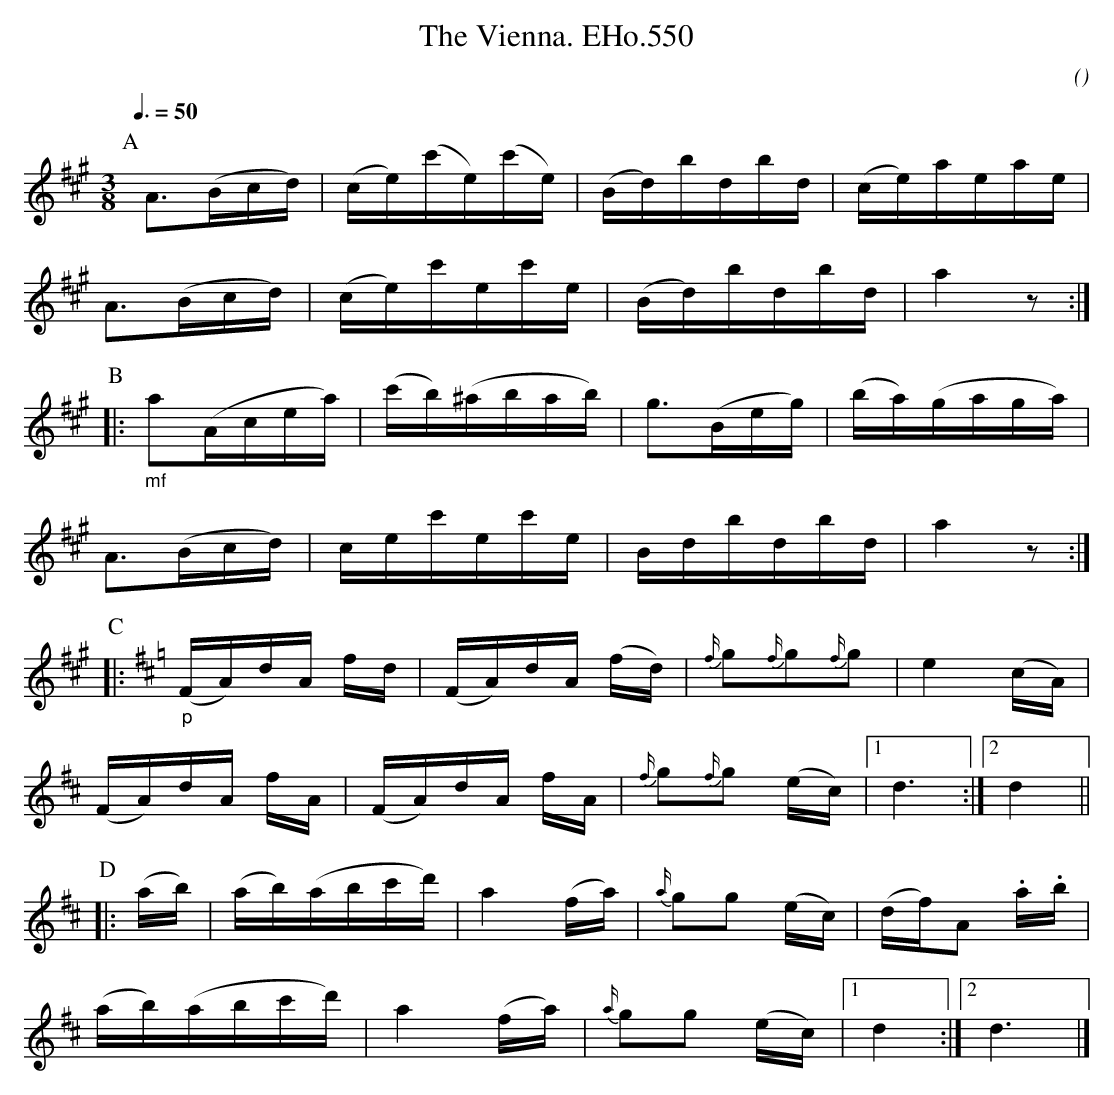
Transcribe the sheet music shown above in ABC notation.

X:1
T:Vienna. EHo.550, The
M:3/8
L:1/16
Q:3/8=50
C:
O:
K:A
P:A
yA6/(Bcd) |(ce)(c'e)(c'e) | (Bd)bdbd | (ce)aeae |
A6/(Bcd) | (ce)c'ec'e | (Bd)bdbd | a4z2 :|
P:B
|:"_mf"a2(Acea) | (c'b)(^abab) | g6/(Beg) | (ba)(gaga) |
A6/(Bcd) | cec'ec'e | Bdbdbd | a4z2 :|
P:C
K:D
|:"_p"(FA)dA fd | (FA)dA (fd) | {f/}g2{f/}g2{f/}g2 | e4(cA) |
(FA)dA fA | (FA)dA fA | {f/}g2{f/}g2 (ec) | [1d6 :| [2d4||
P:D
|:(ab) | (ab)(abc'd') | a4(fa) | {a/}g2g2 (ec) | (df)A2 .a.b |
(ab)(abc'd') | a4(fa) | {a/}g2g2 (ec) | [1d4 :| [2d6 |]
